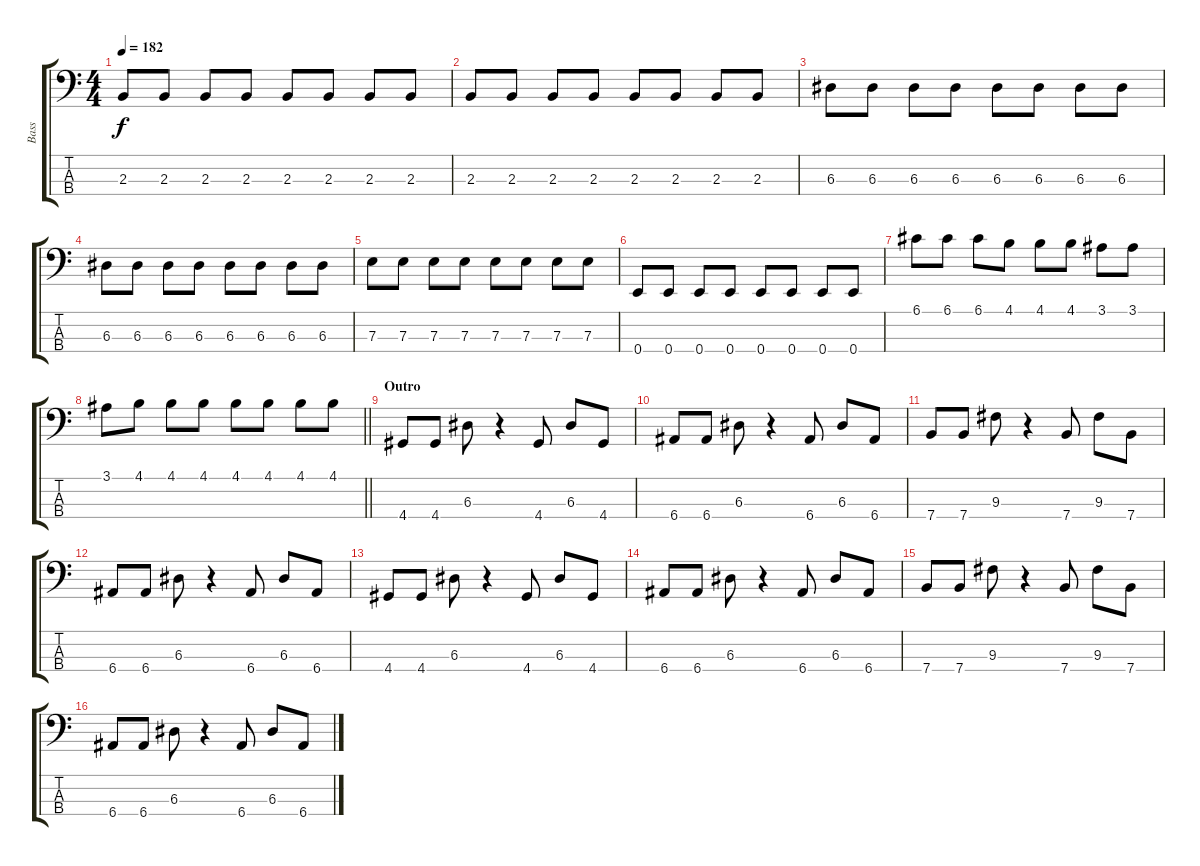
\track ("Bass" "Bass") {instrument electricbasspick}
\staff {score tabs}
\tuning (G2 D2 A1 E1) {hide}
\ts (4 4)
\tempo 182
\clef f4
\ks c
2.3.8{dy f} 2.3.8 2.3.8 2.3.8 2.3.8 2.3.8 2.3.8 2.3.8 |
2.3.8 2.3.8 2.3.8 2.3.8 2.3.8 2.3.8 2.3.8 2.3.8 |
6.3.8 6.3.8 6.3.8 6.3.8 6.3.8 6.3.8 6.3.8 6.3.8 |
6.3.8 6.3.8 6.3.8 6.3.8 6.3.8 6.3.8 6.3.8 6.3.8 |
7.3.8 7.3.8 7.3.8 7.3.8 7.3.8 7.3.8 7.3.8 7.3.8 |
0.4.8 0.4.8 0.4.8 0.4.8 0.4.8 0.4.8 0.4.8 0.4.8 |
6.1.8 6.1.8 6.1.8 4.1.8 4.1.8 4.1.8 3.1.8 3.1.8 |
\barLineRight lightlight
3.1.8 4.1.8 4.1.8 4.1.8 4.1.8 4.1.8 4.1.8 4.1.8 |
\section ("" "Outro")
4.4.8 4.4.8 6.3.8 r.4 4.4.8 6.3.8 4.4.8 |
6.4.8 6.4.8 6.3.8 r.4 6.4.8 6.3.8 6.4.8 |
7.4.8 7.4.8 9.3.8 r.4 7.4.8 9.3.8 7.4.8 |
6.4.8 6.4.8 6.3.8 r.4 6.4.8 6.3.8 6.4.8 |
4.4.8 4.4.8 6.3.8 r.4 4.4.8 6.3.8 4.4.8 |
6.4.8 6.4.8 6.3.8 r.4 6.4.8 6.3.8 6.4.8 |
7.4.8 7.4.8 9.3.8 r.4 7.4.8 9.3.8 7.4.8 |
6.4.8 6.4.8 6.3.8 r.4 6.4.8 6.3.8 6.4.8
